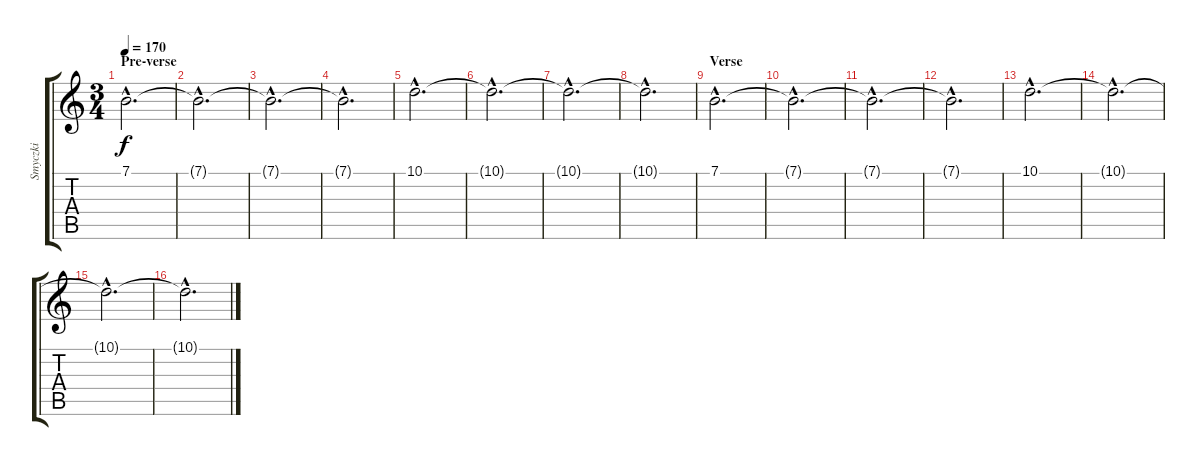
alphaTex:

\track ("Smyczki" "Smyczki") {instrument stringensemble2}
\staff {score tabs}
\tuning (E4 B3 G3 D3 A2 E2) {hide}
\ts (3 4)
\section ("" "Pre-verse")
\tempo 170
\clef g2
\ks c
7.1{hac}.2{d dy f volume 6} |
7.1{hac t}.2{d} |
7.1{hac t}.2{d} |
7.1{hac t}.2{d} |
10.1{hac}.2{d} |
10.1{hac t}.2{d} |
10.1{hac t}.2{d} |
10.1{hac t}.2{d} |
\section ("" "Verse")
7.1{hac}.2{d volume 6} |
7.1{hac t}.2{d} |
7.1{hac t}.2{d} |
7.1{hac t}.2{d} |
10.1{hac}.2{d} |
10.1{hac t}.2{d} |
10.1{hac t}.2{d} |
10.1{hac t}.2{d}
